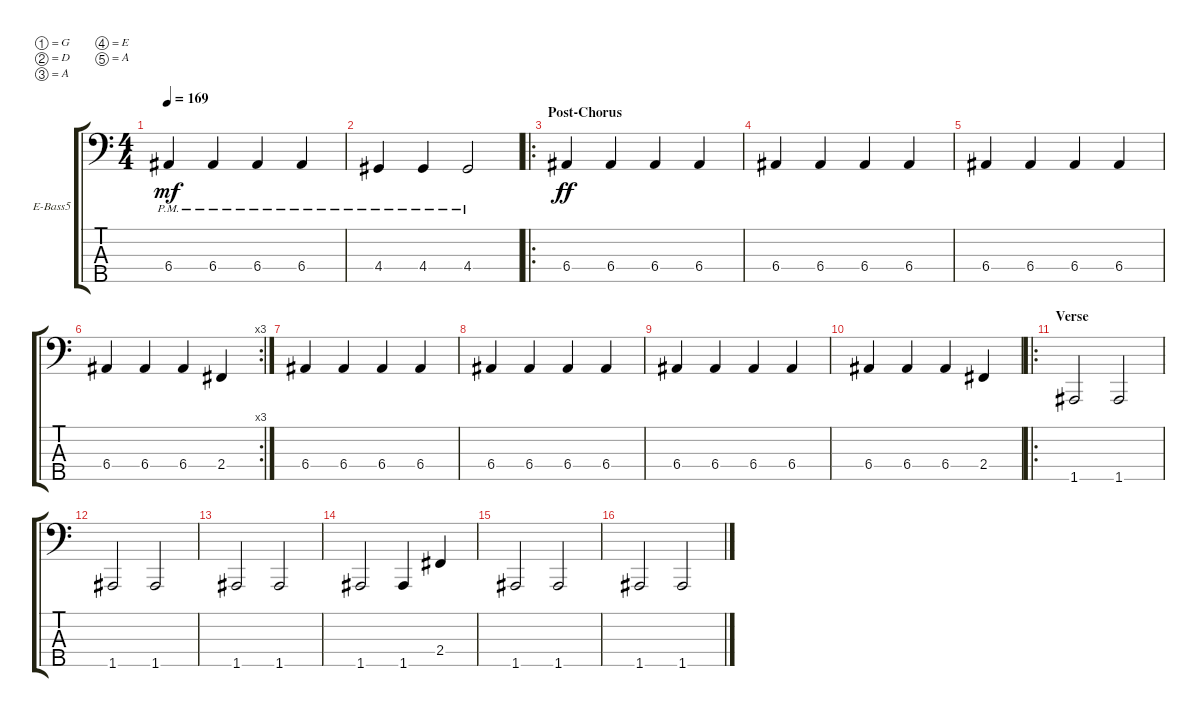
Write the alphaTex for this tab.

\bracketExtendMode groupsimilarinstruments
\firstSystemTrackNameOrientation horizontal
\otherSystemsTrackNameOrientation horizontal
\track ("Electric Bass" "E-Bass5") {instrument electricbassfinger}
\staff {score tabs}
\tuning (G2 D2 A1 E1 A0)
\ts (4 4)
\tempo 169
\clef f4
\ks c
6.4{pm}.4{dy mf} 6.4{pm}.4 6.4{pm}.4 6.4{pm}.4 |
4.4{pm}.4 4.4{pm}.4 4.4{pm}.2 |
\ro
\section ("" "Post-Chorus")
6.4.4{dy ff} 6.4.4 6.4.4 6.4.4 |
6.4.4 6.4.4 6.4.4 6.4.4 |
6.4.4 6.4.4 6.4.4 6.4.4 |
\rc 3
6.4.4 6.4.4 6.4.4 2.4.4 |
6.4.4 6.4.4 6.4.4 6.4.4 |
6.4.4 6.4.4 6.4.4 6.4.4 |
6.4.4 6.4.4 6.4.4 6.4.4 |
6.4.4 6.4.4 6.4.4 2.4.4 |
\ro
\section ("" "Verse")
1.5.2 1.5.2 |
1.5.2 1.5.2 |
1.5.2 1.5.2 |
1.5.2 1.5.4 2.4.4 |
1.5.2 1.5.2 |
1.5.2 1.5.2
